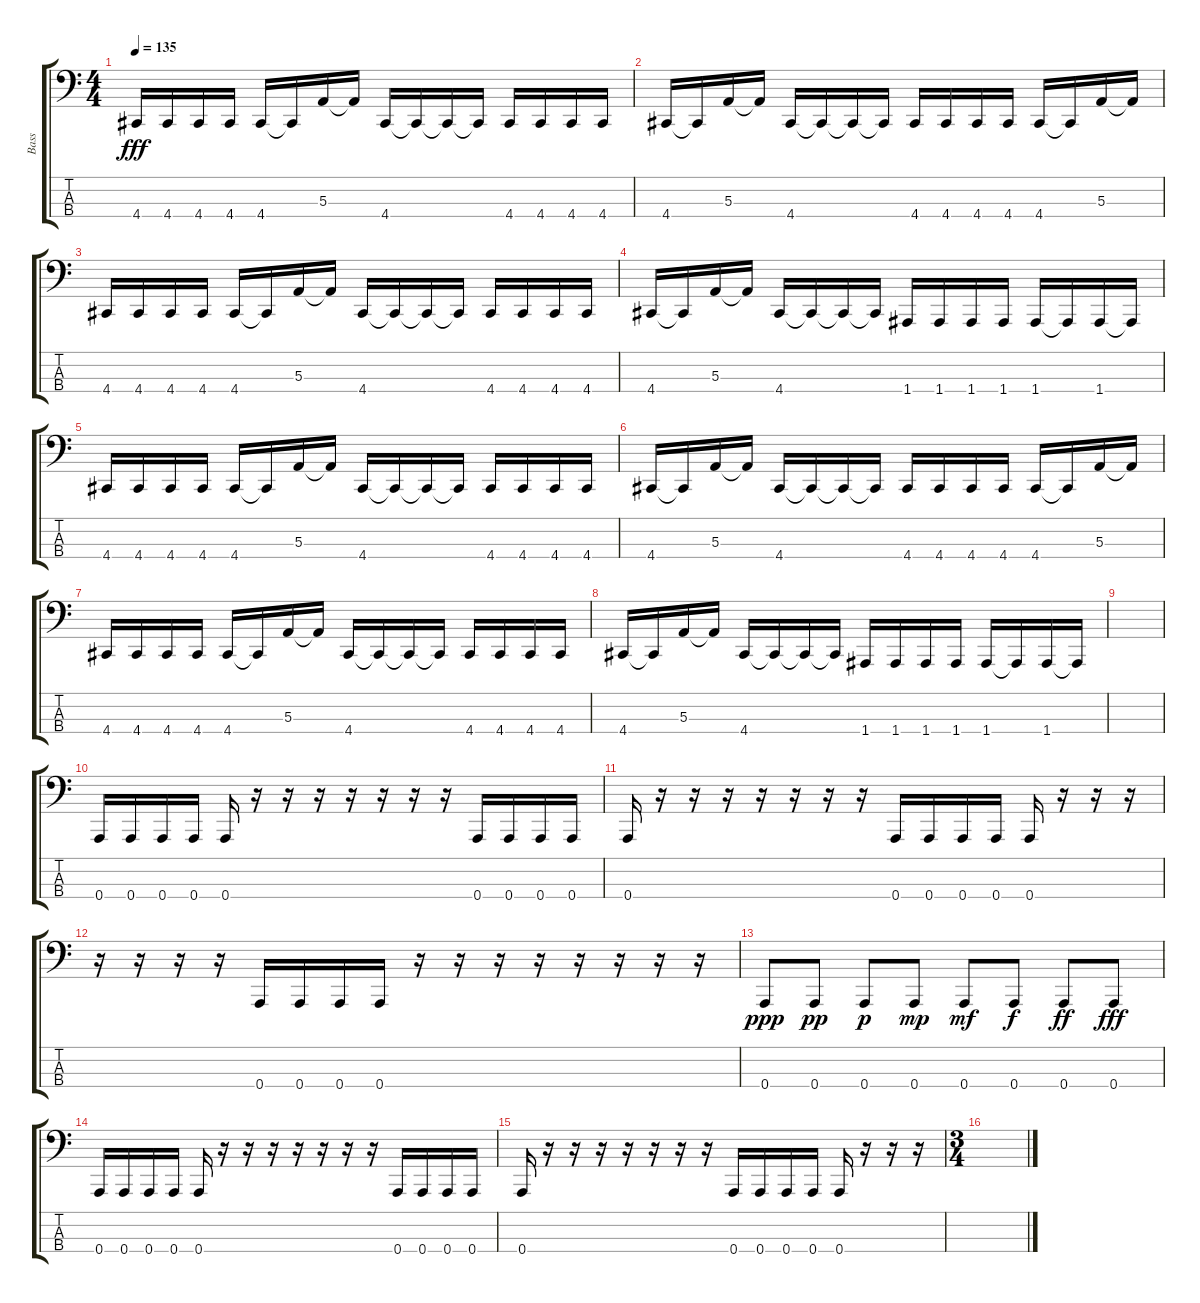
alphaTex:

\track ("Bass" "Bass") {instrument electricbassfinger}
\staff {score tabs}
\tuning (D2 A1 E1 A0) {hide}
\ts (4 4)
\tempo 135
\clef f4
\ks c
4.4.16{dy fff} 4.4.16 4.4.16 4.4.16 4.4.16 4.4{t}.16 5.3.16 5.3{t}.16 4.4.16 4.4{t}.16 4.4{t}.16 4.4{t}.16 4.4.16 4.4.16 4.4.16 4.4.16 |
4.4.16 4.4{t}.16 5.3.16 5.3{t}.16 4.4.16 4.4{t}.16 4.4{t}.16 4.4{t}.16 4.4.16 4.4.16 4.4.16 4.4.16 4.4.16 4.4{t}.16 5.3.16 5.3{t}.16 |
4.4.16 4.4.16 4.4.16 4.4.16 4.4.16 4.4{t}.16 5.3.16 5.3{t}.16 4.4.16 4.4{t}.16 4.4{t}.16 4.4{t}.16 4.4.16 4.4.16 4.4.16 4.4.16 |
4.4.16 4.4{t}.16 5.3.16 5.3{t}.16 4.4.16 4.4{t}.16 4.4{t}.16 4.4{t}.16 1.4.16 1.4.16 1.4.16 1.4.16 1.4.16 1.4{t}.16 1.4.16 1.4{t}.16 |
4.4.16 4.4.16 4.4.16 4.4.16 4.4.16 4.4{t}.16 5.3.16 5.3{t}.16 4.4.16 4.4{t}.16 4.4{t}.16 4.4{t}.16 4.4.16 4.4.16 4.4.16 4.4.16 |
4.4.16 4.4{t}.16 5.3.16 5.3{t}.16 4.4.16 4.4{t}.16 4.4{t}.16 4.4{t}.16 4.4.16 4.4.16 4.4.16 4.4.16 4.4.16 4.4{t}.16 5.3.16 5.3{t}.16 |
4.4.16 4.4.16 4.4.16 4.4.16 4.4.16 4.4{t}.16 5.3.16 5.3{t}.16 4.4.16 4.4{t}.16 4.4{t}.16 4.4{t}.16 4.4.16 4.4.16 4.4.16 4.4.16 |
4.4.16 4.4{t}.16 5.3.16 5.3{t}.16 4.4.16 4.4{t}.16 4.4{t}.16 4.4{t}.16 1.4.16 1.4.16 1.4.16 1.4.16 1.4.16 1.4{t}.16 1.4.16 1.4{t}.16 |
|
0.4.16 0.4.16 0.4.16 0.4.16 0.4.16 r.16 r.16 r.16 r.16 r.16 r.16 r.16 0.4.16 0.4.16 0.4.16 0.4.16 |
0.4.16 r.16 r.16 r.16 r.16 r.16 r.16 r.16 0.4.16 0.4.16 0.4.16 0.4.16 0.4.16 r.16 r.16 r.16 |
r.16 r.16 r.16 r.16 0.4.16 0.4.16 0.4.16 0.4.16 r.16 r.16 r.16 r.16 r.16 r.16 r.16 r.16 |
0.4.8{dy ppp} 0.4.8{dy pp} 0.4.8{dy p} 0.4.8{dy mp} 0.4.8{dy mf} 0.4.8{dy f} 0.4.8{dy ff} 0.4.8{dy fff} |
0.4.16 0.4.16 0.4.16 0.4.16 0.4.16 r.16 r.16 r.16 r.16 r.16 r.16 r.16 0.4.16 0.4.16 0.4.16 0.4.16 |
0.4.16 r.16 r.16 r.16 r.16 r.16 r.16 r.16 0.4.16 0.4.16 0.4.16 0.4.16 0.4.16 r.16 r.16 r.16 |
\ts (3 4)
